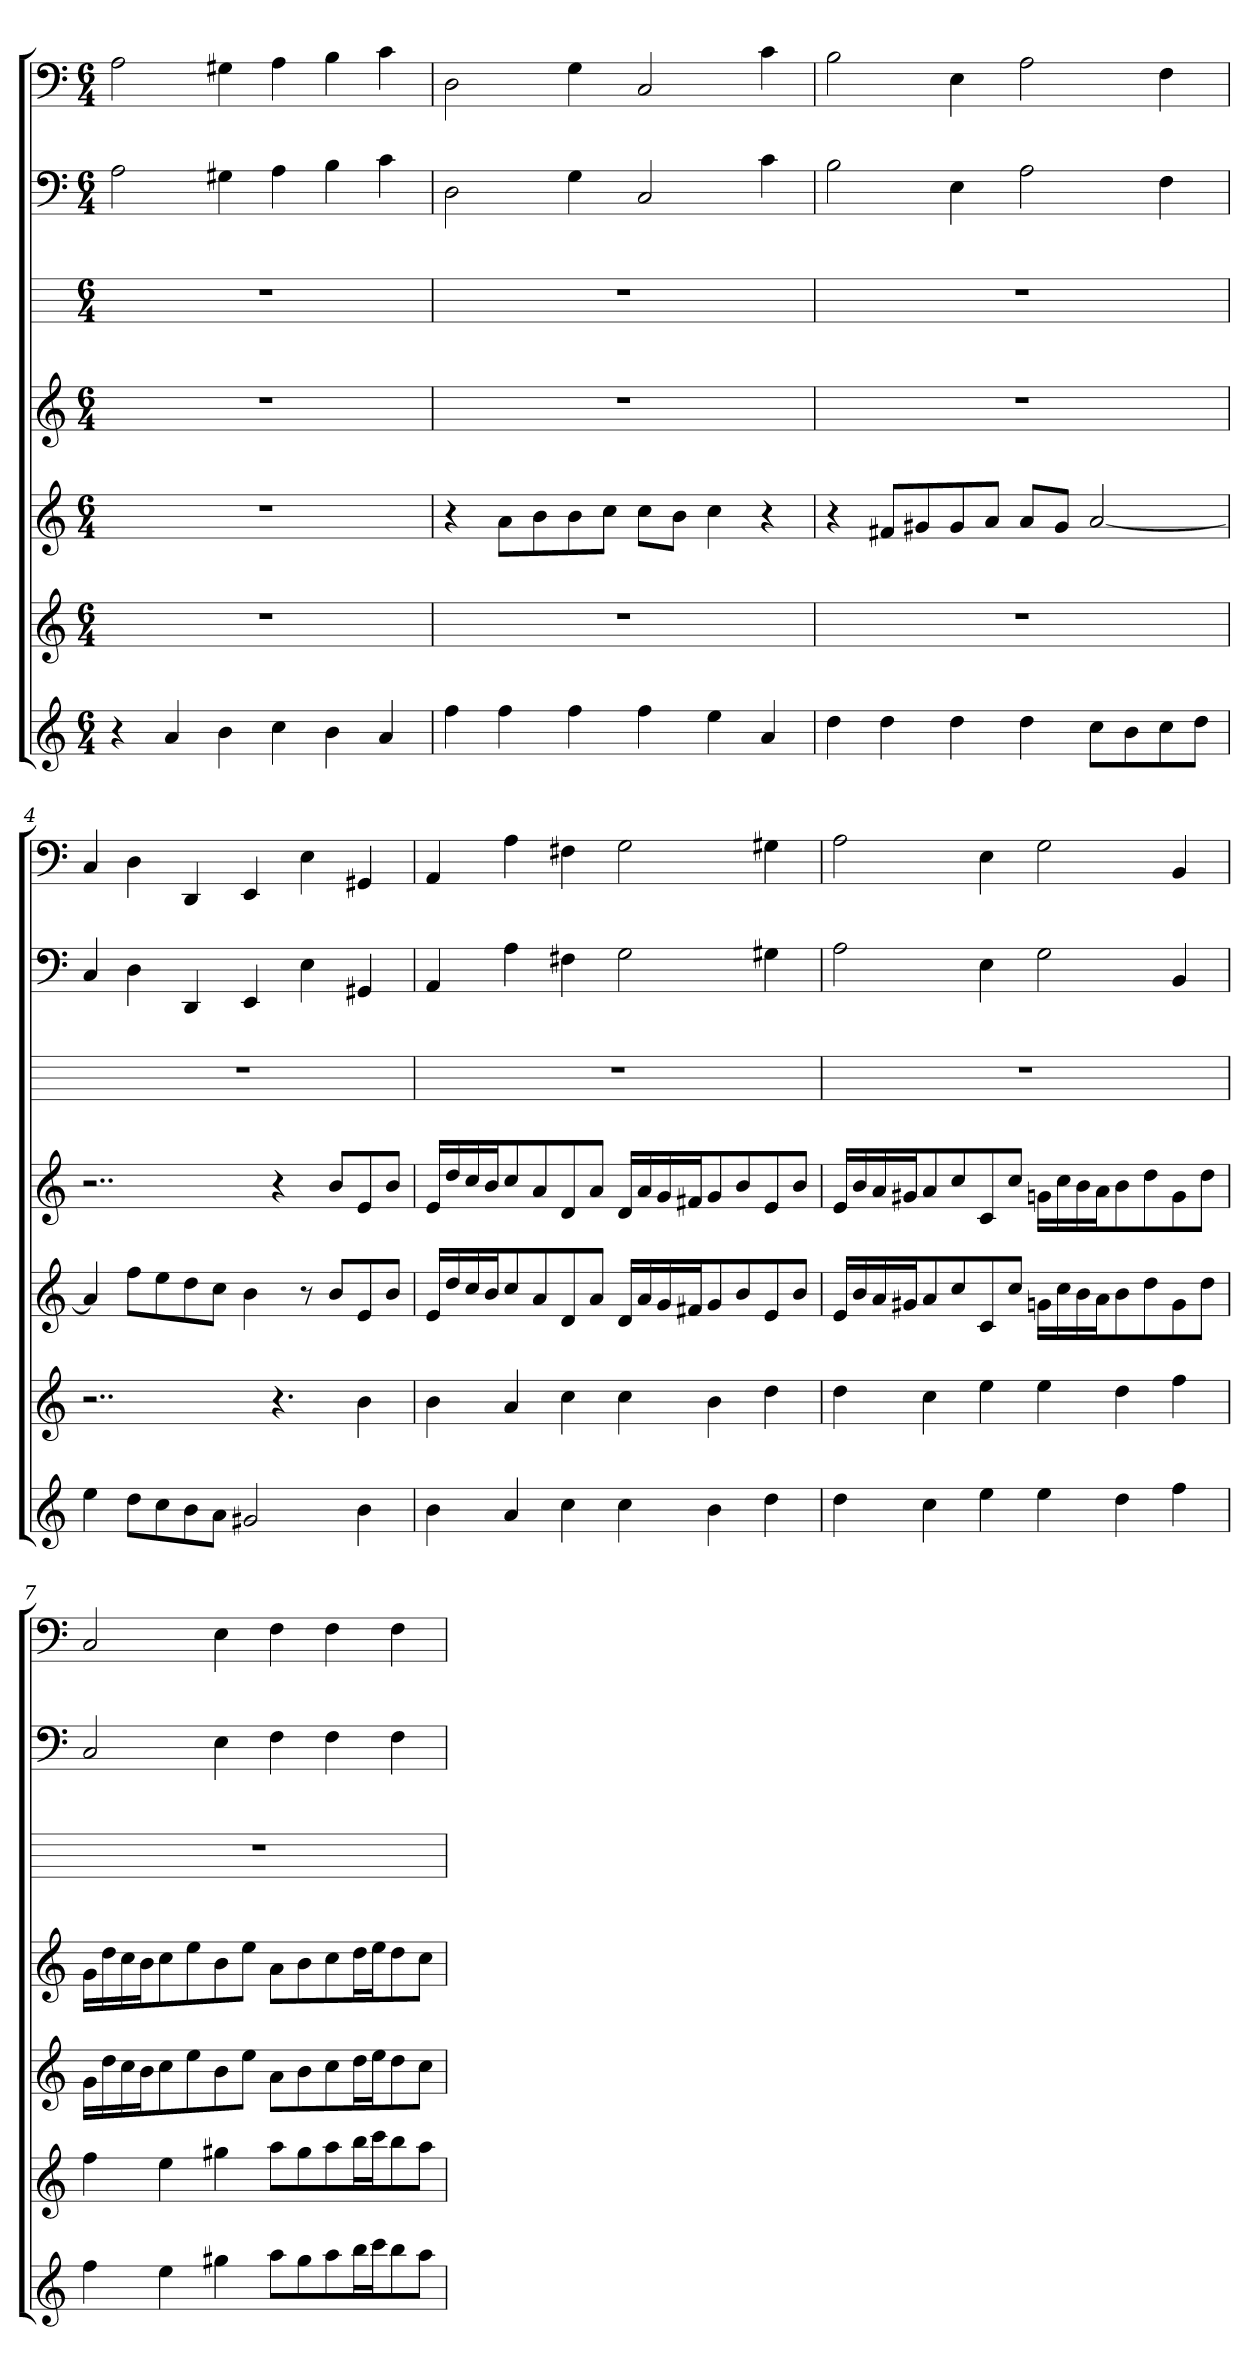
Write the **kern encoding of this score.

**kern	**kern	**kern	**kern	**kern	**kern	**kern
*part7	*part6	*part5	*part4	*part3	*part2	*part1
*staff7	*staff6	*staff5	*staff4	*staff3	*staff2	*staff1
*k[]	*k[]	*k[]	*k[]	*k[]	*k[]	*k[]
*a:	*a:	*a:	*a:	*a:	*a:	*a:
*M6/4	*M6/4	*M6/4	*M6/4	*M6/4	*M6/4	*M6/4
=1	=1	=1	=1	=1	=1	=1
4r	1.r	1.r	1.r	1.r	2A	2A
4a	.	.	.	.	.	.
4b	.	.	.	.	4G#X	4G#X
4cc	.	.	.	.	4A	4A
4b	.	.	.	.	4B	4B
4a	.	.	.	.	4c	4c
=2	=2	=2	=2	=2	=2	=2
4ff	1.r	4r	1.r	1.r	2D	2D
4ff	.	8aL	.	.	.	.
.	.	8b	.	.	.	.
4ff	.	8b	.	.	4G	4G
.	.	8ccJ	.	.	.	.
4ff	.	8ccL	.	.	2C	2C
.	.	8bJ	.	.	.	.
4ee	.	4cc	.	.	.	.
4a	.	4r	.	.	4c	4c
=3	=3	=3	=3	=3	=3	=3
4dd	1.r	4r	1.r	1.r	2B	2B
4dd	.	8f#XL	.	.	.	.
.	.	8g#X	.	.	.	.
4dd	.	8g#	.	.	4E	4E
.	.	8aJ	.	.	.	.
4dd	.	8aL	.	.	2A	2A
.	.	8g#J	.	.	.	.
8ccL	.	[2a	.	.	.	.
8b	.	.	.	.	.	.
8cc	.	.	.	.	4F	4F
8ddJ	.	.	.	.	.	.
=4	=4	=4	=4	=4	=4	=4
4ee	2..r	4a]	2..r	1.r	4C	4C
8ddL	.	8ffL	.	.	4D	4D
8cc	.	8ee	.	.	.	.
8b	.	8dd	.	.	4DD	4DD
8aJ	.	8ccJ	.	.	.	.
2g#X	.	4b	.	.	4EE	4EE
.	4.r	.	4r	.	.	.
.	.	8r	.	.	4E	4E
.	.	8bL	8bL	.	.	.
4b	4b	8e	8e	.	4GG#X	4GG#X
.	.	8bJ	8bJ	.	.	.
=5	=5	=5	=5	=5	=5	=5
4b	4b	16eLL	16eLL	1.r	4AA	4AA
.	.	16dd	16dd	.	.	.
.	.	16cc	16cc	.	.	.
.	.	16bJ	16bJ	.	.	.
4a	4a	8cc	8cc	.	4A	4A
.	.	8a	8a	.	.	.
4cc	4cc	8d	8d	.	4F#X	4F#X
.	.	8aJ	8aJ	.	.	.
4cc	4cc	16dLL	16dLL	.	2G	2G
.	.	16a	16a	.	.	.
.	.	16g	16g	.	.	.
.	.	16f#XJ	16f#XJ	.	.	.
4b	4b	8g	8g	.	.	.
.	.	8b	8b	.	.	.
4dd	4dd	8e	8e	.	4G#X	4G#X
.	.	8bJ	8bJ	.	.	.
=6	=6	=6	=6	=6	=6	=6
4dd	4dd	16eLL	16eLL	1.r	2A	2A
.	.	16b	16b	.	.	.
.	.	16a	16a	.	.	.
.	.	16g#XJ	16g#XJ	.	.	.
4cc	4cc	8a	8a	.	.	.
.	.	8cc	8cc	.	.	.
4ee	4ee	8c	8c	.	4E	4E
.	.	8ccJ	8ccJ	.	.	.
4ee	4ee	16gnLL	16gnLL	.	2G	2G
.	.	16cc	16cc	.	.	.
.	.	16b	16b	.	.	.
.	.	16aJ	16aJ	.	.	.
4dd	4dd	8b	8b	.	.	.
.	.	8dd	8dd	.	.	.
4ff	4ff	8g	8g	.	4BB	4BB
.	.	8ddJ	8ddJ	.	.	.
=7	=7	=7	=7	=7	=7	=7
4ff	4ff	16gLL	16gLL	1.r	2C	2C
.	.	16dd	16dd	.	.	.
.	.	16cc	16cc	.	.	.
.	.	16bJ	16bJ	.	.	.
4ee	4ee	8cc	8cc	.	.	.
.	.	8ee	8ee	.	.	.
4gg#X	4gg#X	8b	8b	.	4E	4E
.	.	8eeJ	8eeJ	.	.	.
8aaL	8aaL	8aL	8aL	.	4F	4F
8gg#	8gg#	8b	8b	.	.	.
8aa	8aa	8cc	8cc	.	4F	4F
16bbL	16bbL	16ddL	16ddL	.	.	.
16cccJ	16cccJ	16eeJ	16eeJ	.	.	.
8bb	8bb	8dd	8dd	.	4F	4F
8aaJ	8aaJ	8ccJ	8ccJ	.	.	.
=	=	=	=	=	=	=
*-	*-	*-	*-	*-	*-	*-
